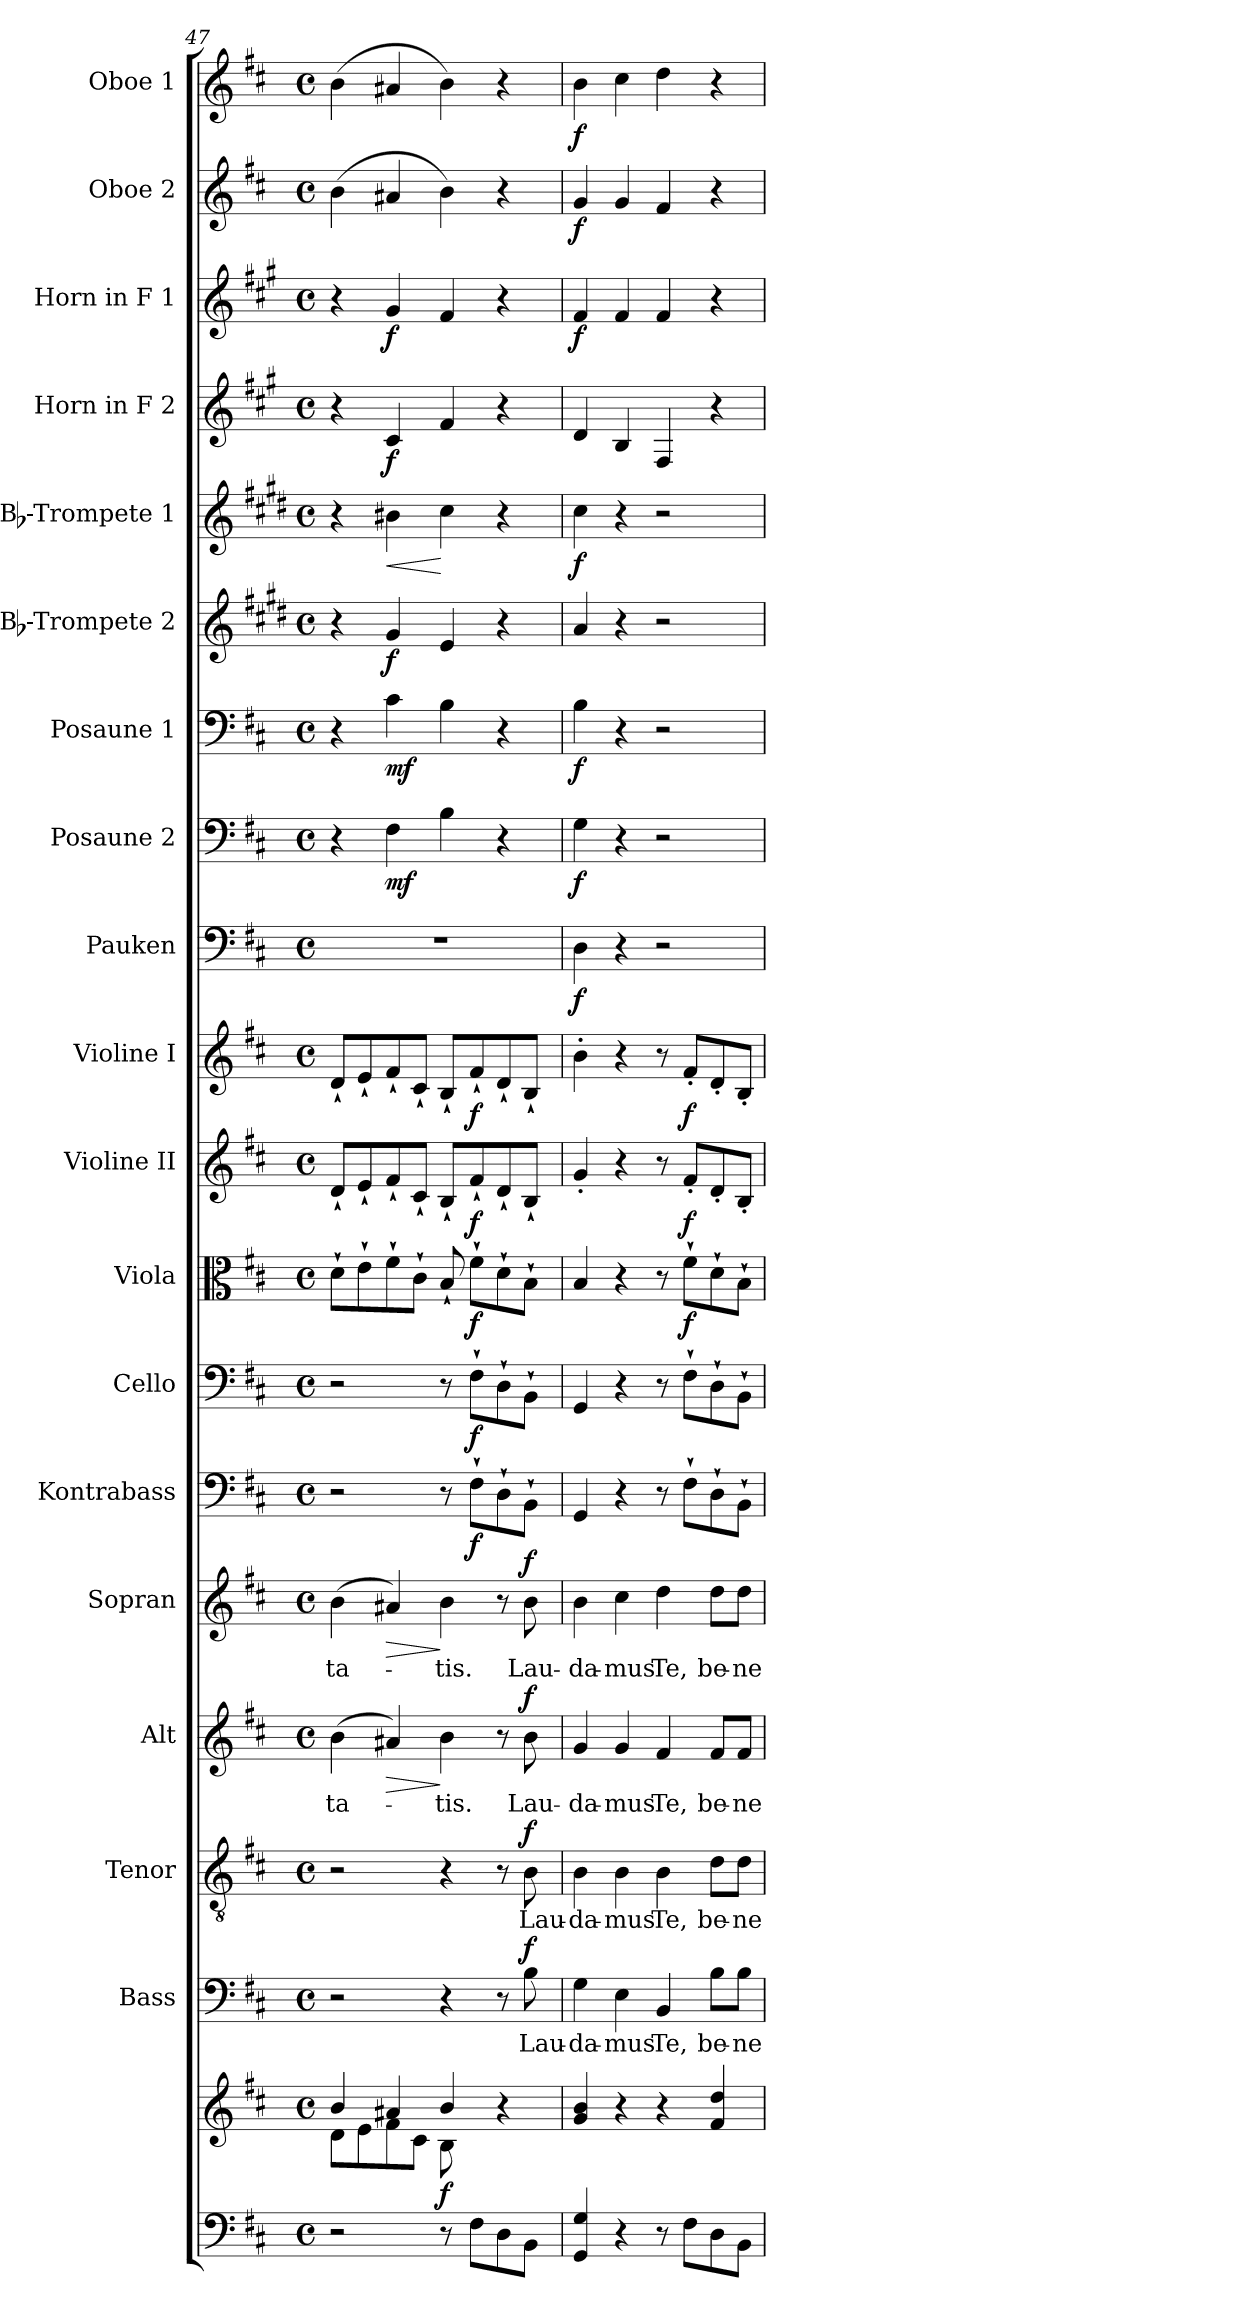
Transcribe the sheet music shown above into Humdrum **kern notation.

**kern	**kern	**dynam	**kern	**text	**dynam	**kern	**text	**dynam	**kern	**text	**dynam	**kern	**text	**dynam	**kern	**dynam	**kern	**dynam	**kern	**dynam	**kern	**dynam	**kern	**dynam	**kern	**dynam	**kern	**dynam	**kern	**dynam	**kern	**dynam	**kern	**dynam	**kern	**dynam	**kern	**dynam	**kern	**dynam	**kern	**dynam
*part19	*part19	*part19	*part18	*part18	*part18	*part17	*part17	*part17	*part16	*part16	*part16	*part15	*part15	*part15	*part14	*part14	*part13	*part13	*part12	*part12	*part11	*part11	*part10	*part10	*part9	*part9	*part8	*part8	*part7	*part7	*part6	*part6	*part5	*part5	*part4	*part4	*part3	*part3	*part2	*part2	*part1	*part1
*staff20	*staff19	*staff19/20	*staff18	*staff18	*staff18	*staff17	*staff17	*staff17	*staff16	*staff16	*staff16	*staff15	*staff15	*staff15	*staff14	*staff14	*staff13	*staff13	*staff12	*staff12	*staff11	*staff11	*staff10	*staff10	*staff9	*staff9	*staff8	*staff8	*staff7	*staff7	*staff6	*staff6	*staff5	*staff5	*staff4	*staff4	*staff3	*staff3	*staff2	*staff2	*staff1	*staff1
*	*	*	*I"Bass	*	*	*I"Tenor	*	*	*I"Alt	*	*	*I"Sopran	*	*	*I"Kontrabass	*	*I"Cello	*	*I"Viola	*	*I"Violine II	*	*I"Violine I	*	*I"Pauken	*	*I"Posaune 2	*	*I"Posaune 1	*	*I"Bb-Trompete 2	*	*I"Bb-Trompete 1	*	*I"Horn in F 2	*	*I"Horn in F 1	*	*I"Oboe 2	*	*I"Oboe 1	*
*	*	*	*I'B.	*	*	*I'T.	*	*	*I'A.	*	*	*I'S.	*	*	*I'Kb.	*	*	*	*I'Vla.	*	*I'Vl. II	*	*I'Vl. I	*	*I'Pk.	*	*I'Pos. 2	*	*I'Pos. 1	*	*I'Bb Trp. 2	*	*I'Bb Trp. 1	*	*	*	*	*	*I'Ob. 2	*	*I'Ob. 1	*
*clefF4	*clefG2	*	*clefF4	*	*	*clefGv2	*	*	*clefG2	*	*	*clefG2	*	*	*clefF4	*	*clefF4	*	*clefC3	*	*clefG2	*	*clefG2	*	*clefF4	*	*clefF4	*	*clefF4	*	*clefG2	*	*clefG2	*	*clefG2	*	*clefG2	*	*clefG2	*	*clefG2	*
*	*	*	*	*	*	*	*	*	*	*	*	*	*	*	*ITrd7c12	*	*	*	*	*	*	*	*	*	*	*	*	*	*	*	*ITrd1c2	*	*ITrd1c2	*	*ITrd4c7	*	*ITrd4c7	*	*	*	*	*
*k[f#c#]	*k[f#c#]	*	*k[f#c#]	*	*	*k[f#c#]	*	*	*k[f#c#]	*	*	*k[f#c#]	*	*	*k[f#c#]	*	*k[f#c#]	*	*k[f#c#]	*	*k[f#c#]	*	*k[f#c#]	*	*k[f#c#]	*	*k[f#c#]	*	*k[f#c#]	*	*k[f#c#]	*	*k[f#c#]	*	*k[f#c#]	*	*k[f#c#]	*	*k[f#c#]	*	*k[f#c#]	*
*D:	*D:	*	*D:	*	*	*D:	*	*	*D:	*	*	*D:	*	*	*D:	*	*D:	*	*D:	*	*D:	*	*D:	*	*D:	*	*D:	*	*D:	*	*D:	*	*D:	*	*D:	*	*D:	*	*D:	*	*D:	*
*M4/4	*M4/4	*	*M4/4	*	*	*M4/4	*	*	*M4/4	*	*	*M4/4	*	*	*M4/4	*	*M4/4	*	*M4/4	*	*M4/4	*	*M4/4	*	*M4/4	*	*M4/4	*	*M4/4	*	*M4/4	*	*M4/4	*	*M4/4	*	*M4/4	*	*M4/4	*	*M4/4	*
*met(c)	*met(c)	*	*met(c)	*	*	*met(c)	*	*	*met(c)	*	*	*met(c)	*	*	*met(c)	*	*met(c)	*	*met(c)	*	*met(c)	*	*met(c)	*	*met(c)	*	*met(c)	*	*met(c)	*	*met(c)	*	*met(c)	*	*met(c)	*	*met(c)	*	*met(c)	*	*met(c)	*
=47	=47	=47	=47	=47	=47	=47	=47	=47	=47	=47	=47	=47	=47	=47	=47	=47	=47	=47	=47	=47	=47	=47	=47	=47	=47	=47	=47	=47	=47	=47	=47	=47	=47	=47	=47	=47	=47	=47	=47	=47	=47	=47
*	*^	*	*	*	*	*	*	*	*	*	*	*	*	*	*	*	*	*	*	*	*	*	*	*	*	*	*	*	*	*	*	*	*	*	*	*	*	*	*	*	*	*
!	!	!	!	!	!	!	!	!	!	!	!LO:LY:b	!	!	!LO:LY:b	!	!	!	!	!	!	!	!	!	!	!	!	!	!	!	!	!	!	!	!	!	!	!	!	!	!	!	!	!
2r	4b/	8d\L	.	2r	.	.	2r	.	.	(>4b\	-ta-	.	(>4b\	-ta-	.	2r	.	2r	.	8d`>\L	.	8d`</L	.	8d`</L	.	1r	.	4r	.	4r	.	4r	.	4r	.	4r	.	4r	.	(>4b\	.	(>4b\	.
.	.	8e\	.	.	.	.	.	.	.	.	.	.	.	.	.	.	.	.	.	8e`>\	.	8e`</	.	8e`</	.	.	.	.	.	.	.	.	.	.	.	.	.	.	.	.	.	.	.
!	!	!	!	!	!	!	!	!	!	!	!	!LO:HP:b	!	!	!LO:HP:b	!	!	!	!	!	!	!	!	!	!	!	!	!	!LO:DY:b	!	!LO:DY:b	!	!LO:DY:b	!	!LO:HP:b	!	!LO:DY:b	!	!LO:DY:b	!	!	!	!
.	4a#X/	8f#\	.	.	.	.	.	.	.	4a#X/)	.	>	4a#X/)	.	>	.	.	.	.	8f#`>\	.	8f#`</	.	8f#`</	.	.	.	4F#\	mf	4c#\	mf	4f#/	f	4a#X\	<	4F#/	f	4c#/	f	4a#X/	.	4a#X/	.
.	.	8c#\J	.	.	.	.	.	.	.	.	.	.	.	.	.	.	.	.	.	8c#`>\J	.	8c#`</J	.	8c#`</J	.	.	.	.	.	.	.	.	.	.	.	.	.	.	.	.	.	.	.
!	!	!	!LO:DY:b	!	!	!	!	!	!	!	!LO:LY:b	!	!	!LO:LY:b	!	!	!	!	!	!	!	!	!	!	!	!	!	!	!	!	!	!	!	!	!	!	!	!	!	!	!	!	!
8r	4b/	8B\	f	4r	.	.	4r	.	.	4b\	-tis.	]	4b\	-tis.	]	8r	.	8r	.	8B`</	.	8B`</L	.	8B`</L	.	.	.	4B\	.	4B\	.	4d/	.	4b\	[	4B/	.	4B/	.	4b\)	.	4b\)	.
!	!	!	!	!	!	!	!	!	!	!	!	!	!	!	!	!	!LO:DY:b	!	!LO:DY:b	!	!LO:DY:b	!	!LO:DY:b	!	!LO:DY:b	!	!	!	!	!	!	!	!	!	!	!	!	!	!	!	!	!	!
8F#\L	.	4.ryy	.	.	.	.	.	.	.	.	.	.	.	.	.	8FF#`>\L	f	8F#`>\L	f	8f#`>\L	f	8f#`</	f	8f#`</	f	.	.	.	.	.	.	.	.	.	.	.	.	.	.	.	.	.	.
8D\	4r	.	.	8r	.	.	8r	.	.	8r	.	.	8r	.	.	8DD`>\	.	8D`>\	.	8d`>\	.	8d`</	.	8d`</	.	.	.	4r	.	4r	.	4r	.	4r	.	4r	.	4r	.	4r	.	4r	.
!	!	!	!	!	!LO:LY:b	!LO:DY:a	!	!LO:LY:b	!LO:DY:a	!	!LO:LY:b	!LO:DY:a	!	!LO:LY:b	!LO:DY:a	!	!	!	!	!	!	!	!	!	!	!	!	!	!	!	!	!	!	!	!	!	!	!	!	!	!	!	!
8BB\J	.	.	.	8B\	Lau-	f	8B\	Lau-	f	8b\	Lau-	f	8b\	Lau-	f	8BBB`>\J	.	8BB`>\J	.	8B`>\J	.	8B`</J	.	8B`</J	.	.	.	.	.	.	.	.	.	.	.	.	.	.	.	.	.	.	.
*	*v	*v	*	*	*	*	*	*	*	*	*	*	*	*	*	*	*	*	*	*	*	*	*	*	*	*	*	*	*	*	*	*	*	*	*	*	*	*	*	*	*	*	*
=48	=48	=48	=48	=48	=48	=48	=48	=48	=48	=48	=48	=48	=48	=48	=48	=48	=48	=48	=48	=48	=48	=48	=48	=48	=48	=48	=48	=48	=48	=48	=48	=48	=48	=48	=48	=48	=48	=48	=48	=48	=48	=48
!	!	!	!	!LO:LY:b	!	!	!LO:LY:b	!	!	!LO:LY:b	!	!	!LO:LY:b	!	!	!	!	!	!	!	!	!	!	!	!	!LO:DY:b	!	!LO:DY:b	!	!LO:DY:b	!	!	!	!LO:DY:b	!	!	!	!LO:DY:b	!	!LO:DY:b	!	!LO:DY:b
4GG/ 4G/	4g/ 4b/	.	4G\	-da-	.	4B\	-da-	.	4g/	-da-	.	4b\	-da-	.	4GGG/	.	4GG/	.	4B/	.	4g'</	.	4b'>\	.	4D\	f	4G\	f	4B\	f	4g/	.	4b\	f	4G/	.	4B/	f	4g/	f	4b\	f
!	!	!	!	!LO:LY:b	!	!	!LO:LY:b	!	!	!LO:LY:b	!	!	!LO:LY:b	!	!	!	!	!	!	!	!	!	!	!	!	!	!	!	!	!	!	!	!	!	!	!	!	!	!	!	!	!
4r	4r	.	4E\	-mus	.	4B\	-mus	.	4g/	-mus	.	4cc#\	-mus	.	4r	.	4r	.	4r	.	4r	.	4r	.	4r	.	4r	.	4r	.	4r	.	4r	.	4E/	.	4B/	.	4g/	.	4cc#\	.
!	!	!	!	!LO:LY:b	!	!	!LO:LY:b	!	!	!LO:LY:b	!	!	!LO:LY:b	!	!	!	!	!	!	!	!	!	!	!	!	!	!	!	!	!	!	!	!	!	!	!	!	!	!	!	!	!
8r	4r	.	4BB/	Te,	.	4B\	Te,	.	4f#/	Te,	.	4dd\	Te,	.	8r	.	8r	.	8r	.	8r	.	8r	.	2r	.	2r	.	2r	.	2r	.	2r	.	4BB/	.	4B/	.	4f#/	.	4dd\	.
!	!	!	!	!	!	!	!	!	!	!	!	!	!	!	!	!	!	!	!	!LO:DY:b	!	!LO:DY:b	!	!LO:DY:b	!	!	!	!	!	!	!	!	!	!	!	!	!	!	!	!	!	!
8F#\L	.	.	.	.	.	.	.	.	.	.	.	.	.	.	8FF#`>\L	.	8F#`>\L	.	8f#`>\L	f	8f#'</L	f	8f#'</L	f	.	.	.	.	.	.	.	.	.	.	.	.	.	.	.	.	.	.
!	!	!	!	!LO:LY:b	!	!	!LO:LY:b	!	!	!LO:LY:b	!	!	!LO:LY:b	!	!	!	!	!	!	!	!	!	!	!	!	!	!	!	!	!	!	!	!	!	!	!	!	!	!	!	!	!
8D\	4f#/ 4dd/	.	8B\L	be-	.	8d\L	be-	.	8f#/L	be-	.	8dd\L	be-	.	8DD`>\	.	8D`>\	.	8d`>\	.	8d'</	.	8d'</	.	.	.	.	.	.	.	.	.	.	.	4r	.	4r	.	4r	.	4r	.
!	!	!	!	!LO:LY:b	!	!	!LO:LY:b	!	!	!LO:LY:b	!	!	!LO:LY:b	!	!	!	!	!	!	!	!	!	!	!	!	!	!	!	!	!	!	!	!	!	!	!	!	!	!	!	!	!
8BB\J	.	.	8B\J	-ne-	.	8d\J	-ne-	.	8f#/J	-ne-	.	8dd\J	-ne-	.	8BBB`>\J	.	8BB`>\J	.	8B`>\J	.	8B'</J	.	8B'</J	.	.	.	.	.	.	.	.	.	.	.	.	.	.	.	.	.	.	.
=	=	=	=	=	=	=	=	=	=	=	=	=	=	=	=	=	=	=	=	=	=	=	=	=	=	=	=	=	=	=	=	=	=	=	=	=	=	=	=	=	=	=
*-	*-	*-	*-	*-	*-	*-	*-	*-	*-	*-	*-	*-	*-	*-	*-	*-	*-	*-	*-	*-	*-	*-	*-	*-	*-	*-	*-	*-	*-	*-	*-	*-	*-	*-	*-	*-	*-	*-	*-	*-	*-	*-
